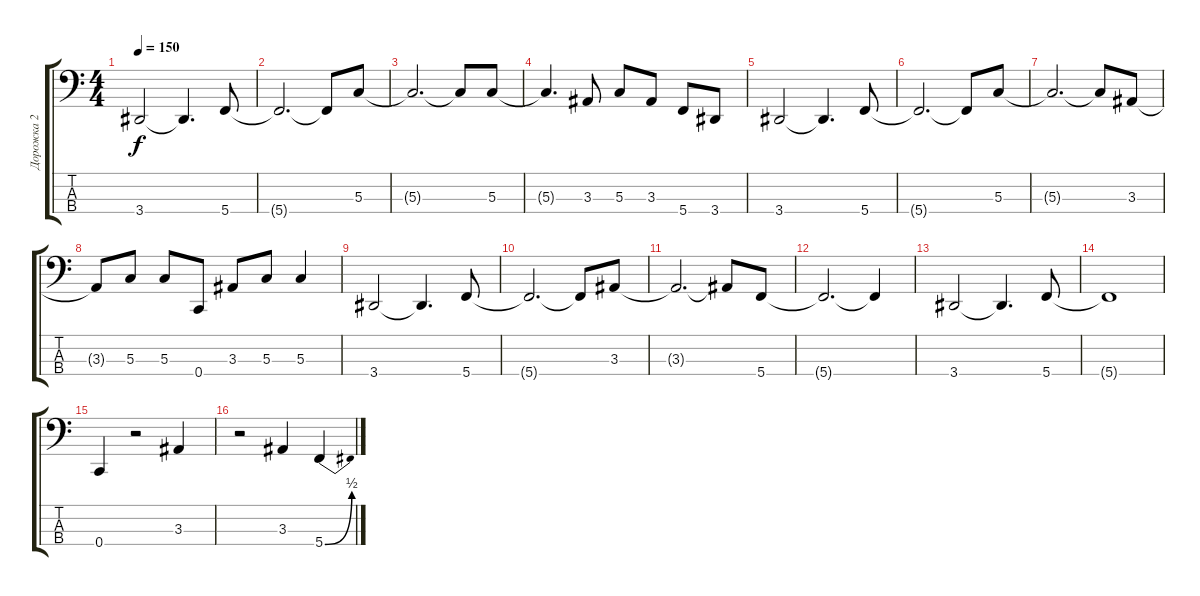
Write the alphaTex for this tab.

\track ("Дорожка 2" "Дорожка 2") {instrument electricbassfinger}
\staff {score tabs}
\tuning (F2 C2 G1 C1) {hide}
\ts (4 4)
\tempo 150
\clef f4
\ks c
3.4.2{dy f} 3.4{t}.4{d} 5.4.8 |
5.4{t}.2{d} 5.4{t}.8 5.3.8 |
5.3{t}.2{d} 5.3{t}.8 5.3.8 |
5.3{t}.4{d} 3.3.8 5.3.8 3.3.8 5.4.8 3.4.8 |
3.4.2 3.4{t}.4{d} 5.4.8 |
5.4{t}.2{d} 5.4{t}.8 5.3.8 |
5.3{t}.2{d} 5.3{t}.8 3.3.8 |
3.3{t}.8 5.3.8 5.3.8 0.4.8 3.3.8 5.3.8 5.3.4 |
3.4.2 3.4{t}.4{d} 5.4.8 |
5.4{t}.2{d} 5.4{t}.8 3.3.8 |
3.3{t}.2{d} 3.3{t}.8 5.4.8 |
5.4{t}.2{d} 5.4{t}.4 |
3.4.2 3.4{t}.4{d} 5.4.8 |
5.4{t}.1 |
0.4.4 r.2 3.3.4 |
r.2 3.3.4 5.4{be (bend 0 0 60 2)}.4
